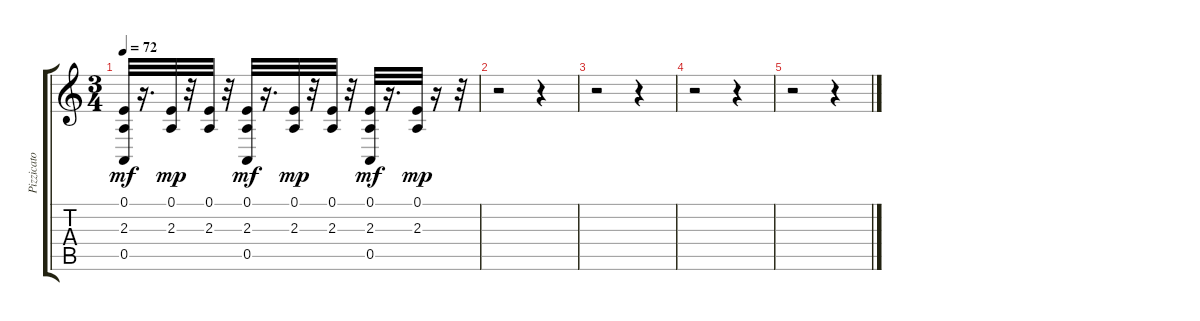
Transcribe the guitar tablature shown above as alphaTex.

\track ("Pizzicato" "Pizzicato") {instrument pizzicatostrings}
\staff {score tabs}
\tuning (E4 B3 G3 D3 A2 E2) {hide}
\ts (3 4)
\tempo 72
\clef g2
\ks c
(0.1 2.3 0.5).32{dy mf} r.16{d} (0.1 2.3).32{dy mp} r.32 (0.1 2.3).32 r.32 (0.1 2.3 0.5).32{dy mf} r.16{d} (0.1 2.3).32{dy mp} r.32 (0.1 2.3).32 r.32 (0.1 2.3 0.5).32{dy mf} r.16{d} (0.1 2.3).32{dy mp} r.16 r.32 |
r.2 r.4 |
r.2 r.4 |
r.2 r.4 |
r.2 r.4
